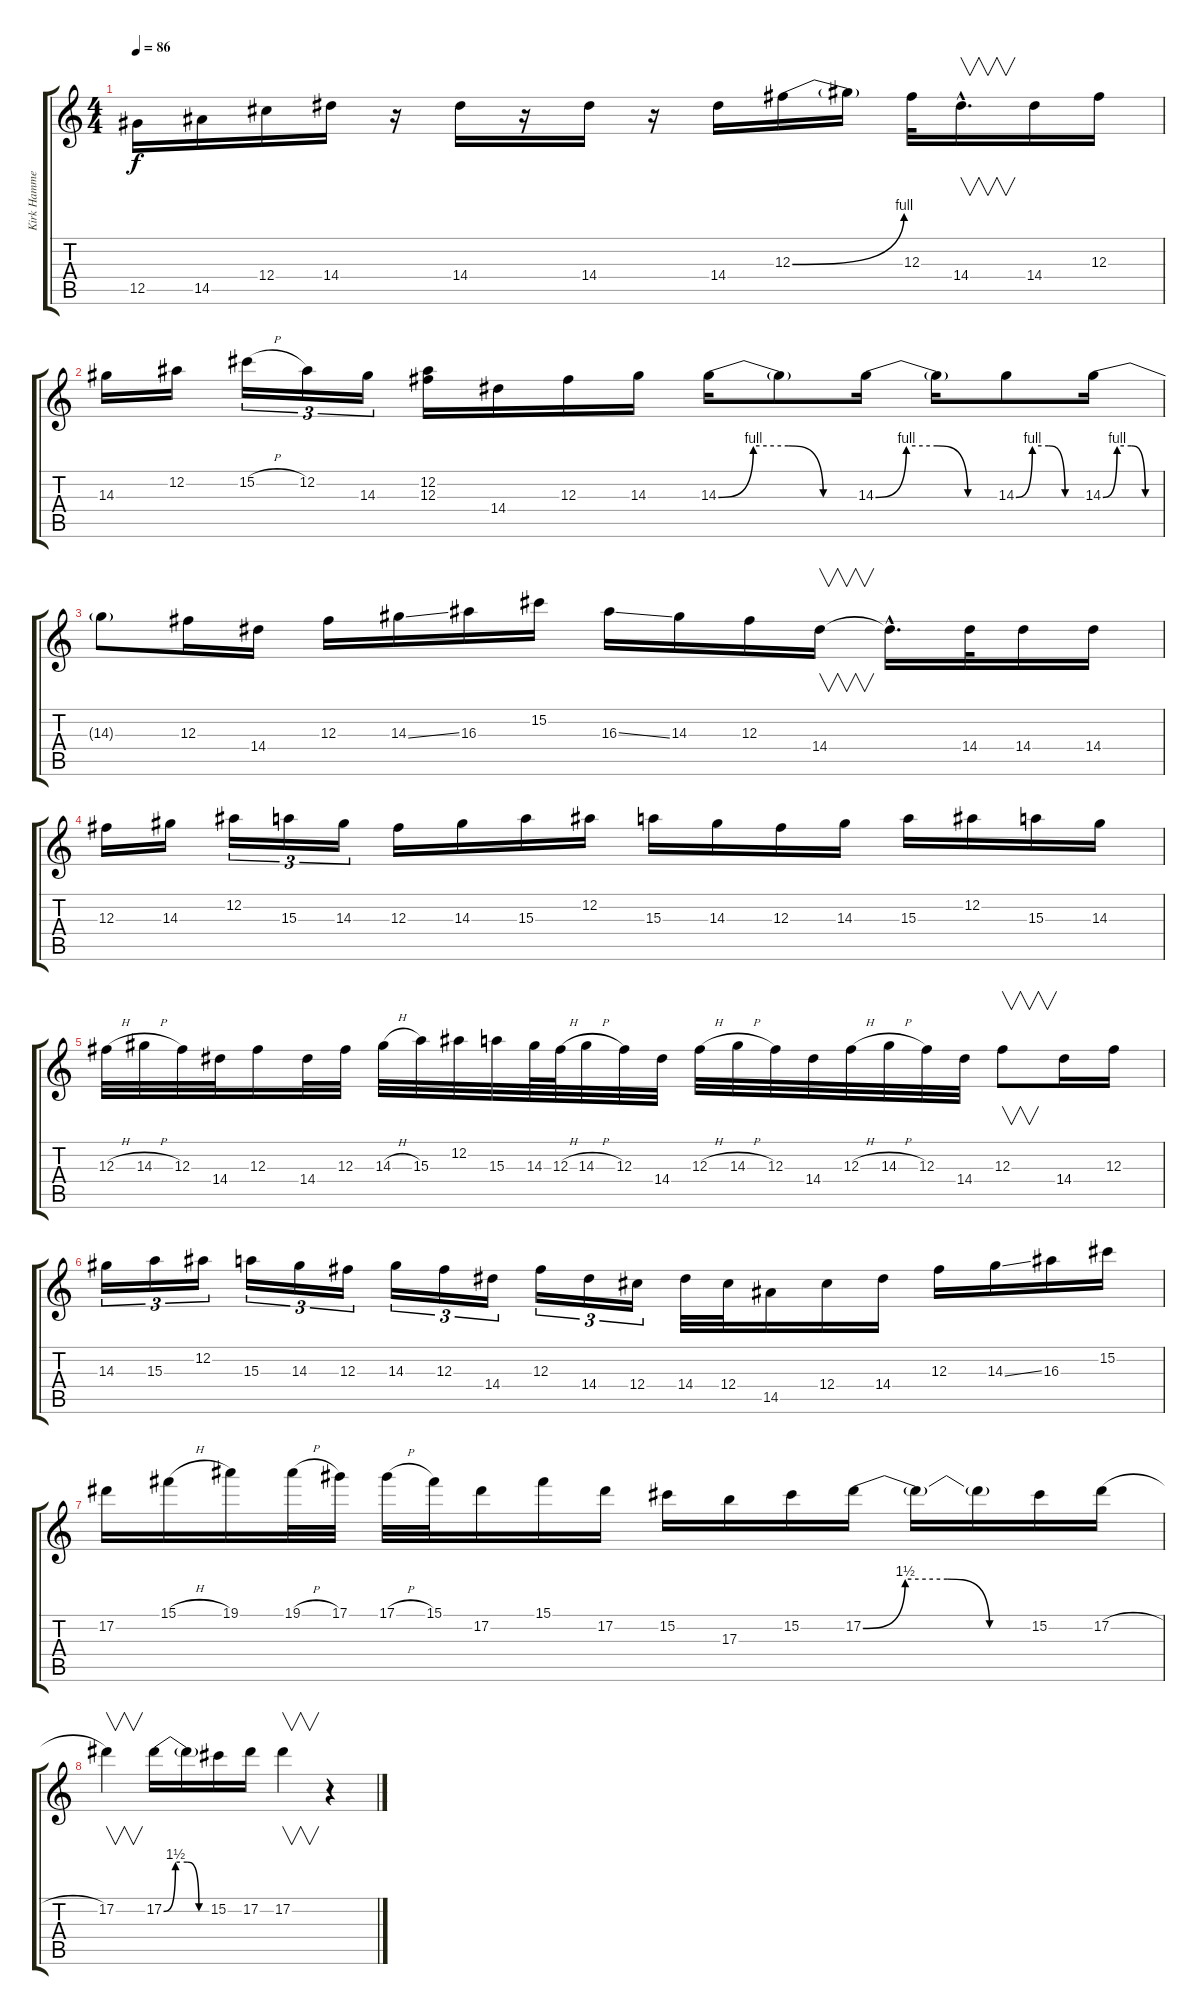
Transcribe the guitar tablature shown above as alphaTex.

\track ("Kirk Hammet (disto)" "Kirk Hamme") {instrument overdrivenguitar}
\staff {score tabs}
\tuning (Eb4 Bb3 Gb3 Db3 Ab2 Eb2) {hide}
\ts (4 4)
\tempo 86
\clef g2
\ks c
12.5.16{dy f} 14.5.16 12.4.16 14.4.16 r.16 14.4.16 r.16 14.4.16 r.16 14.4.16 12.3{be (bend 0 0 60 4)}.16 12.3{t}.16 12.3.32 14.4{hac}.16{v d} 14.4.16 12.3.16 |
14.3.16 12.2.16 15.2{h}.16{tu (3 2)} 12.2.16{tu (3 2)} 14.3.16{tu (3 2)} (12.2 12.3).16 14.4.16 12.3.16 14.3.16 14.3{be (custom 0 0 15 4 30 4 45 0 60 0)}.16 14.3{t}.8 14.3{be (custom 0 0 15 4 30 4 45 0 60 0)}.16 14.3{t}.16 14.3{be (custom 0 0 15 4 30 4 45 0 60 0)}.8 14.3{be (custom 0 0 15 4 30 4 45 0 60 0)}.16 |
14.3{t}.8 12.3.16 14.4.16 12.3.16 14.3{ss}.16 16.3.16 15.2.16 16.3{ss}.16 14.3.16 12.3.16 14.4.16{v} 14.4{hac t}.16{d} 14.4.32 14.4.16 14.4.16 |
12.3.16 14.3.16 12.2.16{tu (3 2)} 15.3.16{tu (3 2)} 14.3.16{tu (3 2)} 12.3.16 14.3.16 15.3.16 12.2.16 15.3.16 14.3.16 12.3.16 14.3.16 15.3.16 12.2.16 15.3.16 14.3.16 |
12.3{h}.32 14.3{h}.32 12.3.32 14.4.32 12.3.16 14.4.32 12.3.32 14.3{h}.32 15.3.32 12.2.32 15.3.32 14.3.64 12.3{h}.64 14.3{h}.32 12.3.32 14.4.32 12.3{h}.32 14.3{h}.32 12.3.32 14.4.32 12.3{h}.32 14.3{h}.32 12.3.32 14.4.32 12.3.8{v} 14.4.16 12.3.16 |
14.3.16{tu (3 2)} 15.3.16{tu (3 2)} 12.2.16{tu (3 2)} 15.3.16{tu (3 2)} 14.3.16{tu (3 2)} 12.3.16{tu (3 2)} 14.3.16{tu (3 2)} 12.3.16{tu (3 2)} 14.4.16{tu (3 2)} 12.3.16{tu (3 2)} 14.4.16{tu (3 2)} 12.4.16{tu (3 2)} 14.4.32 12.4.32 14.5.16 12.4.16 14.4.16 12.3.16 14.3{ss}.16 16.3.16 15.2.16 |
17.2.16 15.1{h}.16 19.1.16 19.1{h}.32 17.1.32 17.1{h}.32 15.1.32 17.2.16 15.1.16 17.2.16 15.2.16 17.3.16 15.2.16 17.2{be (custom 0 0 15 6 30 6 45 0 60 0)}.16 17.2{t}.16 17.2{t}.16 15.2.16 17.2{h}.16 |
17.2.4{v} 17.2{be (custom 0 0 15 6 30 6 45 0 60 0)}.16 17.2{t}.16 15.2.16 17.2.16 17.2.4{v} r.4
